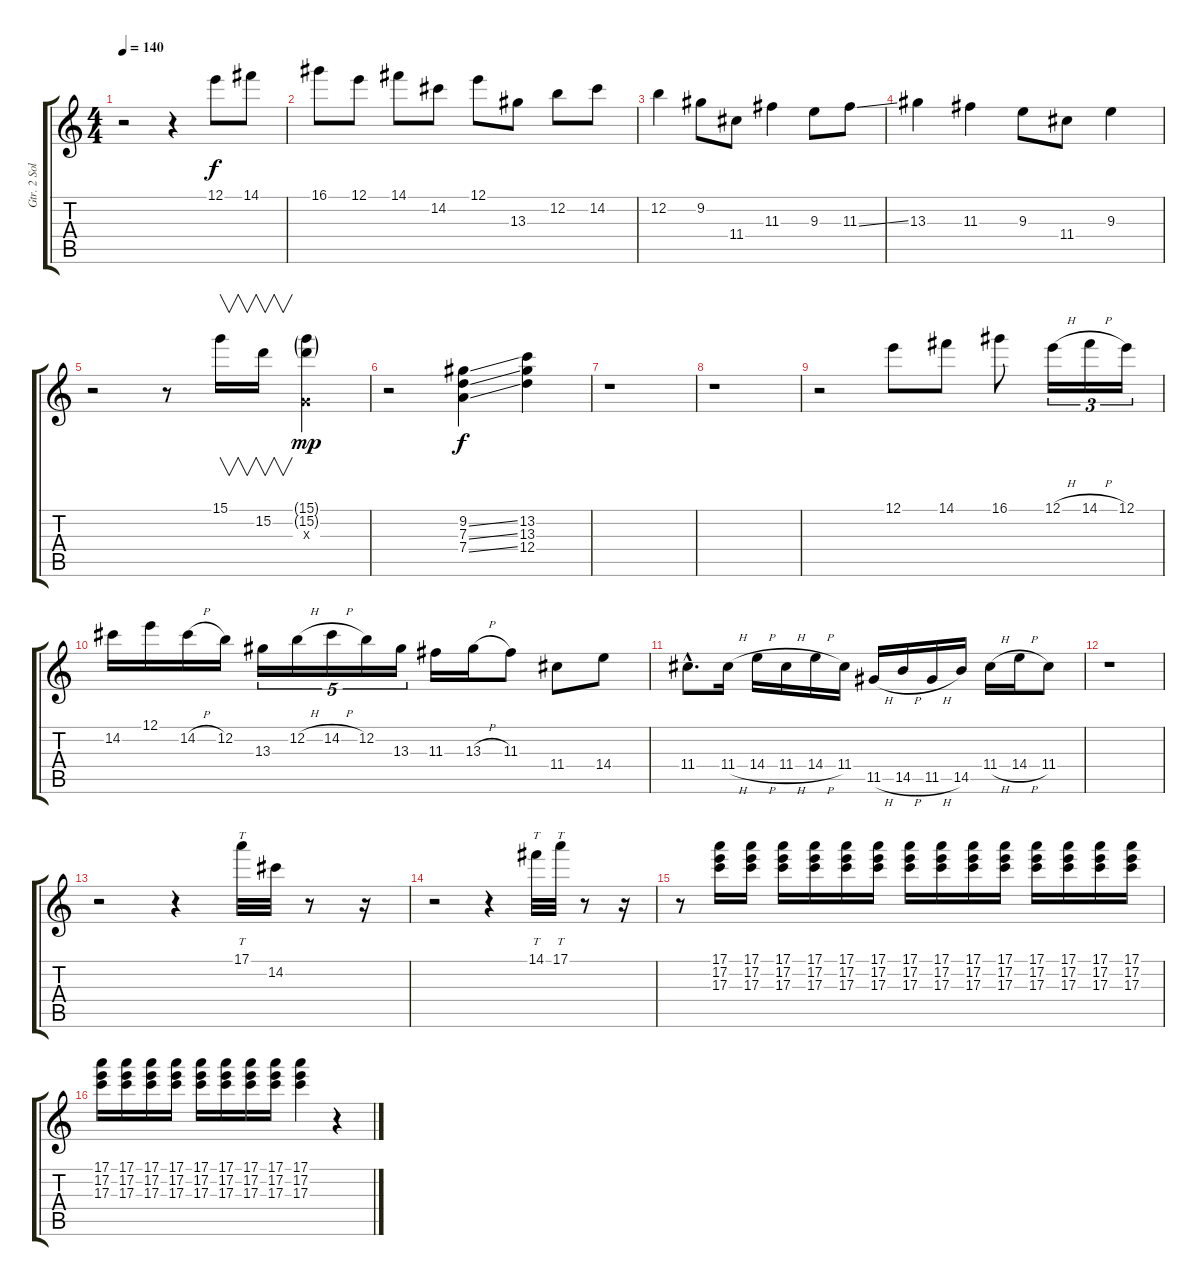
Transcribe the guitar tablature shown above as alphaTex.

\track ("Gtr. 2 Solo " "Gtr. 2 Sol") {instrument electricguitarclean}
\staff {score tabs}
\tuning (E4 B3 G3 D3 A2 E2) {hide}
\ts (4 4)
\tempo 140
\clef g2
\ks c
r.2{dy f} r.4 12.1.8 14.1.8 |
16.1.8 12.1.8 14.1.8 14.2.8 12.1.8 13.3.8 12.2.8 14.2.8 |
12.2.4 9.2.8 11.4.8 11.3.4 9.3.8 11.3{ss}.8 |
13.3.4 11.3.4 9.3.8 11.4.8 9.3.4 |
r.2 r.8 15.1.16{v} 15.2.16{v} (15.1{g} 15.2{g} 0.3{x}).4{dy mp} |
r.2 (9.2{ss} 7.3{ss} 7.4{ss}).4{dy f} (13.2 13.3 12.4).4 |
r.1 |
r.1 |
r.2 12.1.8 14.1.8 16.1.8 12.1{h}.16{tu (3 2)} 14.1{h}.16{tu (3 2)} 12.1.16{tu (3 2)} |
14.2.16 12.1.16 14.2{h}.16 12.2.16 13.3.16{tu (5 4)} 12.2{h}.16{tu (5 4)} 14.2{h}.16{tu (5 4)} 12.2.16{tu (5 4)} 13.3.16{tu (5 4)} 11.3.16 13.3{h}.16 11.3.8 11.4.8 14.4.8 |
11.4{hac}.8{d} 11.4{h}.16 14.4{h}.16 11.4{h}.16 14.4{h}.16 11.4.16 11.5{h}.16 14.5{h}.16 11.5{h}.16 14.5.16 11.4{h}.16 14.4{h}.16 11.4.8 |
r.1 |
r.2 r.4 17.1.32{tt} 14.2.32 r.8 r.16 |
r.2 r.4 14.1.32{tt} 17.1.32{tt} r.8 r.16 |
r.8 (17.1 17.2 17.3).16 (17.1 17.2 17.3).16 (17.1 17.2 17.3).16 (17.1 17.2 17.3).16 (17.1 17.2 17.3).16 (17.1 17.2 17.3).16 (17.1 17.2 17.3).16 (17.1 17.2 17.3).16 (17.1 17.2 17.3).16 (17.1 17.2 17.3).16 (17.1 17.2 17.3).16 (17.1 17.2 17.3).16 (17.1 17.2 17.3).16 (17.1 17.2 17.3).16 |
(17.1 17.2 17.3).16 (17.1 17.2 17.3).16 (17.1 17.2 17.3).16 (17.1 17.2 17.3).16 (17.1 17.2 17.3).16 (17.1 17.2 17.3).16 (17.1 17.2 17.3).16 (17.1 17.2 17.3).16 (17.1 17.2 17.3).4 r.4
